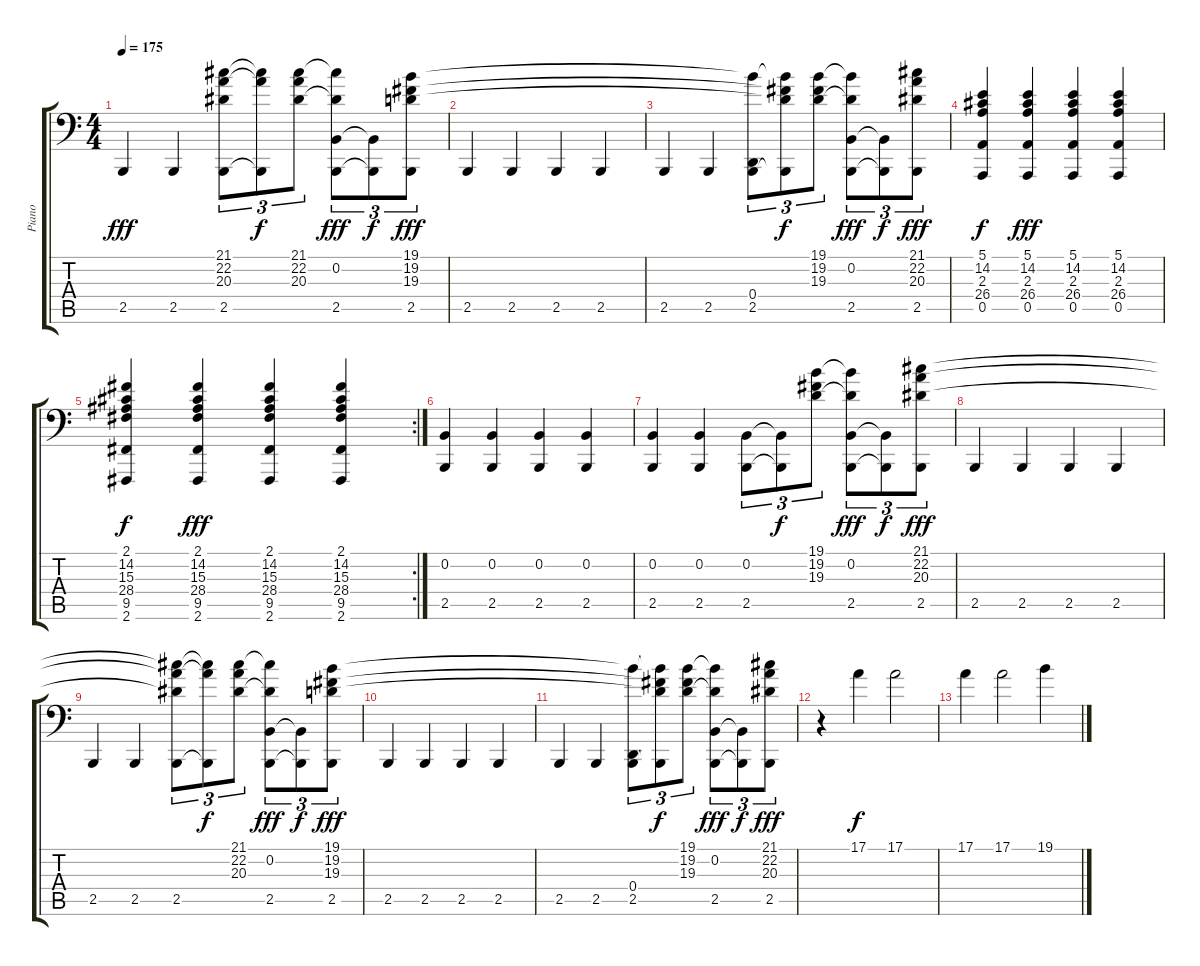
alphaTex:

\track ("Piano" "Piano") {instrument acousticgrandpiano}
\staff {score tabs}
\tuning (E3 B2 G2 D2 A1 E1) {hide}
\ts (4 4)
\tempo 175
\clef f4
\ks c
2.5.4{dy fff} 2.5.4 (21.1{t} 22.2{t} 20.3{t} 2.5).8{tu (3 2)} (21.1{t} 22.2{t} 2.5{t}).8{tu (3 2) dy f} (21.1 22.2 20.3).8{tu (3 2)} (21.1{t} 0.2 20.3{t} 2.5).8{tu (3 2) dy fff} (0.2{t} 2.5{t}).8{tu (3 2) dy f} (19.1 19.2 19.3 2.5).8{tu (3 2) dy fff} |
2.5.4 2.5.4 2.5.4 2.5.4 |
2.5.4 2.5.4 (19.1{t} 0.4 2.5).8{tu (3 2)} (19.1{t} 19.2{t} 19.3{t} 2.5{t}).8{tu (3 2) dy f} (19.1 19.2 19.3).8{tu (3 2)} (19.1{t} 0.2 19.3{t} 2.5).8{tu (3 2) dy fff} (0.2{t} 2.5{t}).8{tu (3 2) dy f} (21.1 22.2 20.3 2.5).8{tu (3 2) dy fff} |
(5.1 14.2 2.3 26.4 0.5).4{dy f} (5.1 14.2 2.3 26.4 0.5).4{dy fff} (5.1 14.2 2.3 26.4 0.5).4 (5.1 14.2 2.3 26.4 0.5).4 |
\rc 2
(2.1 14.2 15.3 28.4 9.5 2.6).4{dy f} (2.1 14.2 15.3 28.4 9.5 2.6).4{dy fff} (2.1 14.2 15.3 28.4 9.5 2.6).4 (2.1 14.2 15.3 28.4 9.5 2.6).4 |
(0.2 2.5).4 (0.2 2.5).4 (0.2 2.5).4 (0.2 2.5).4 |
(0.2 2.5).4 (0.2 2.5).4 (0.2 2.5).8{tu (3 2)} (0.2{t} 2.5{t}).8{tu (3 2) dy f} (19.1 19.2 19.3).8{tu (3 2)} (19.1{t} 0.2 19.3{t} 2.5).8{tu (3 2) dy fff} (0.2{t} 2.5{t}).8{tu (3 2) dy f} (21.1 22.2 20.3 2.5).8{tu (3 2) dy fff} |
2.5.4 2.5.4 2.5.4 2.5.4 |
2.5.4 2.5.4 (21.1{t} 22.2{t} 20.3{t} 2.5).8{tu (3 2)} (21.1{t} 22.2{t} 2.5{t}).8{tu (3 2) dy f} (21.1 22.2 20.3).8{tu (3 2)} (21.1{t} 0.2 20.3{t} 2.5).8{tu (3 2) dy fff} (0.2{t} 2.5{t}).8{tu (3 2) dy f} (19.1 19.2 19.3 2.5).8{tu (3 2) dy fff} |
2.5.4 2.5.4 2.5.4 2.5.4 |
2.5.4 2.5.4 (19.1{t} 0.4 2.5).8{tu (3 2)} (19.1{t} 19.2{t} 19.3{t} 2.5{t}).8{tu (3 2) dy f} (19.1 19.2 19.3).8{tu (3 2)} (19.1{t} 0.2 19.3{t} 2.5).8{tu (3 2) dy fff} (0.2{t} 2.5{t}).8{tu (3 2) dy f} (21.1 22.2 20.3 2.5).8{tu (3 2) dy fff} |
r.4 17.1.4{dy f} 17.1.2 |
17.1.4 17.1.2 19.1.4
